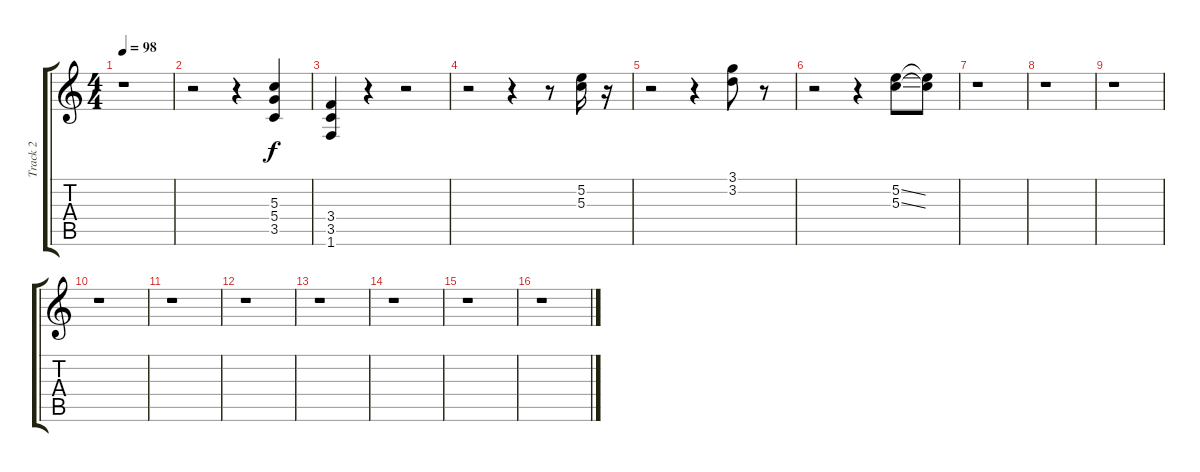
\track ("Track 2" "Track 2") {instrument distortionguitar}
\staff {score tabs}
\tuning (E4 B3 G3 D3 A2 E2) {hide}
\ts (4 4)
\tempo 98
\clef g2
\ks c
r.1{dy f} |
r.2 r.4 (5.3 5.4 3.5).4{volume 9} |
(3.4 3.5 1.6).4 r.4{volume 16} r.2 |
r.2 r.4 r.8 (5.2 5.3).16 r.16 |
r.2 r.4 (3.1 3.2).8 r.8 |
r.2 r.4 (5.2{ss} 5.3{ss}).8 (5.2{t} 5.3{t}).8 |
r.1 |
r.1 |
r.1 |
r.1 |
r.1 |
r.1 |
r.1 |
r.1 |
r.1 |
r.1
